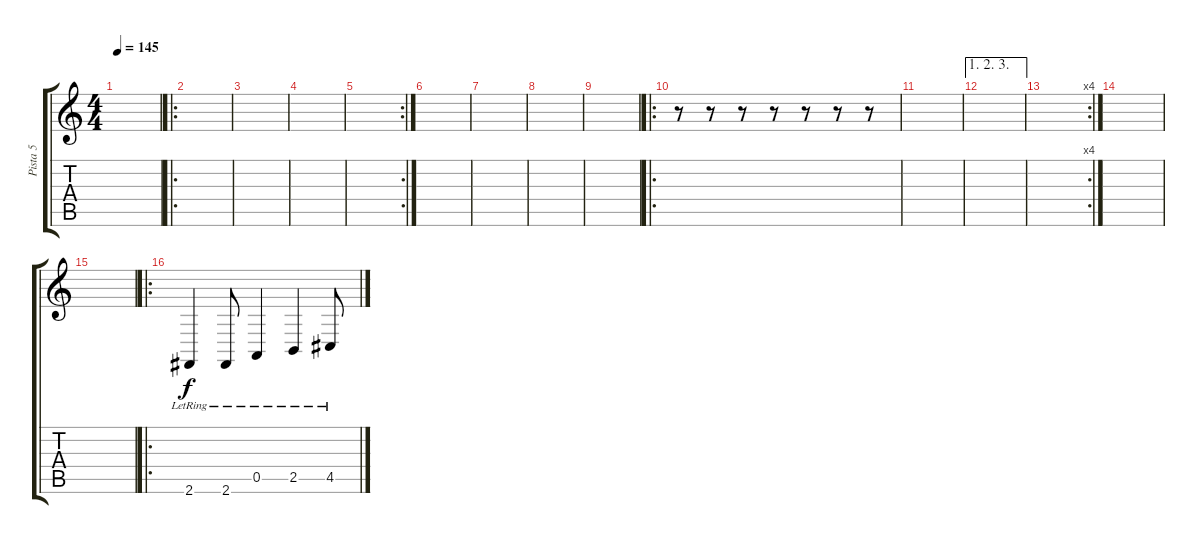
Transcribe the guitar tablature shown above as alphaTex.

\track ("Pista 5" "Pista 5") {instrument lead2sawtooth}
\staff {score tabs}
\tuning (E4 B3 G3 D3 A2 E2) {hide}
\ts (4 4)
\tempo 145
\clef g2
\ks c
|
\ro
|
|
|
\rc 2
|
|
|
|
|
\ro
r.8 r.8 r.8 r.8 r.8 r.8 r.8 |
|
\ae (1 2 3)
|
\rc 4
|
|
|
\ro
2.6{lr}.4 2.6{lr}.8 0.5{lr}.4 2.5{lr}.4 4.5{lr}.8
